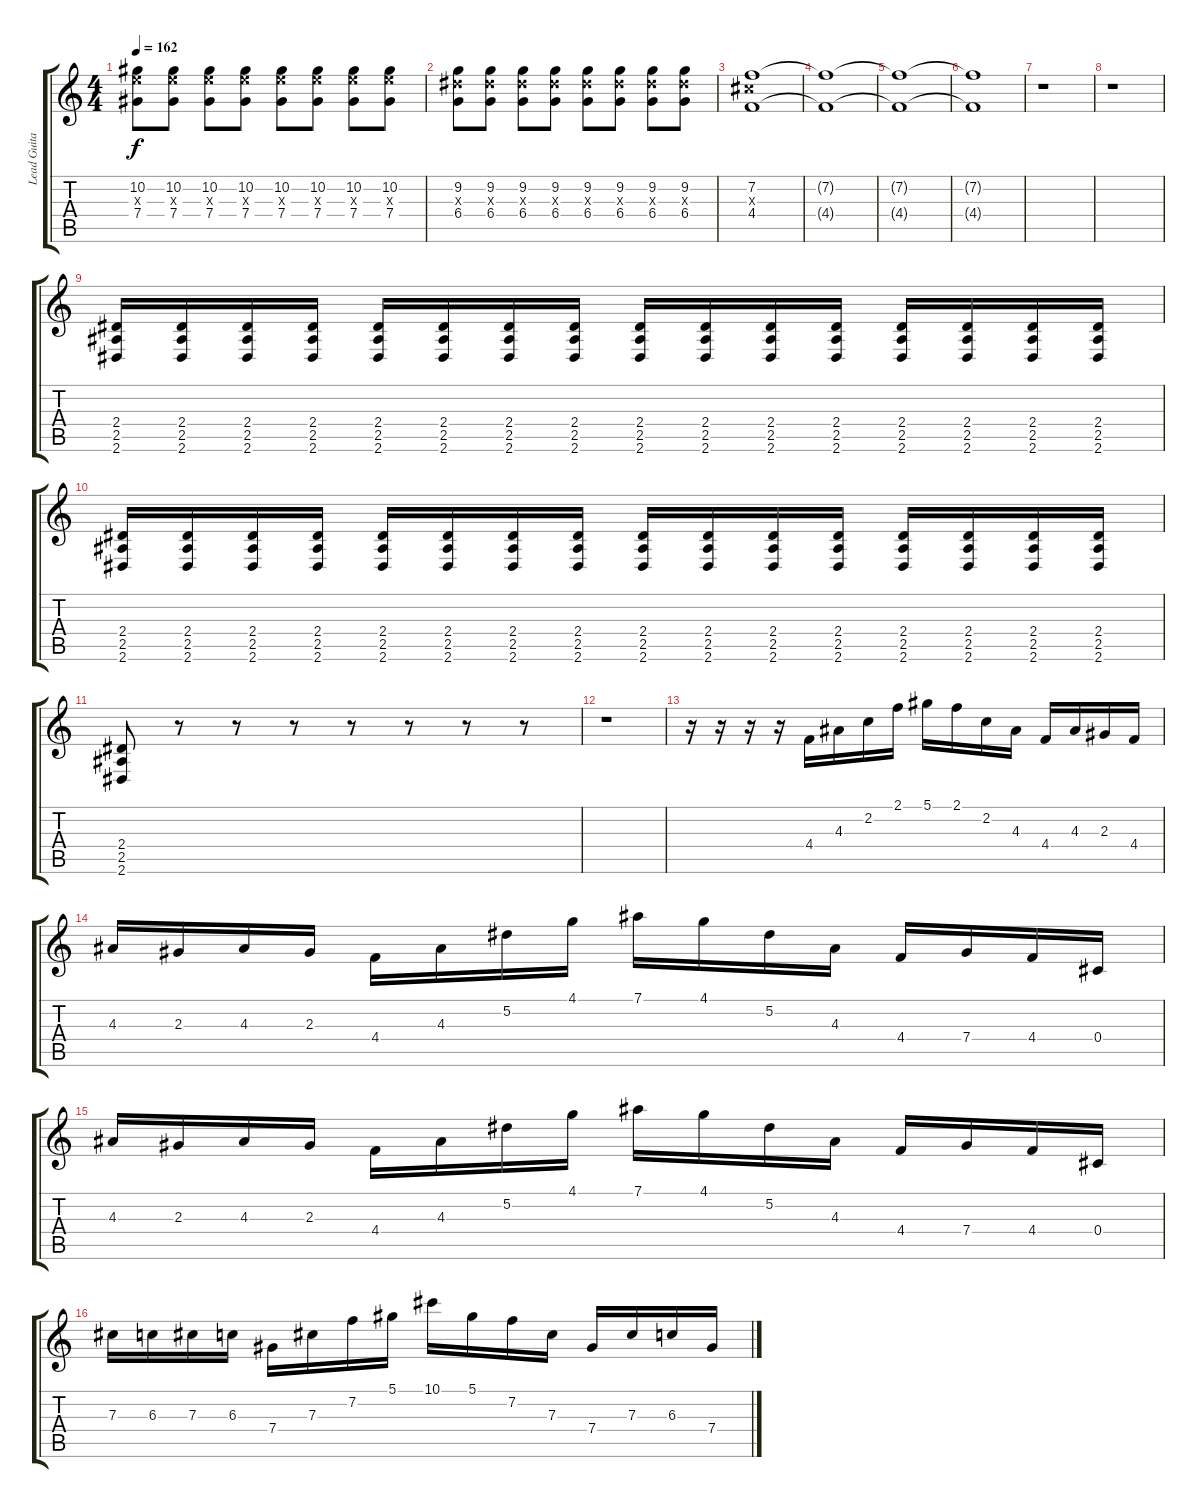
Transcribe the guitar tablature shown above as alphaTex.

\track ("Lead Guitar" "Lead Guita") {instrument distortionguitar}
\staff {score tabs}
\tuning (Eb4 Bb3 Gb3 Db3 Ab2 Db2) {hide}
\ts (4 4)
\tempo 162
\clef g2
\ks c
(10.2 10.3{x} 7.4).8{dy f} (10.2 10.3{x} 7.4).8 (10.2 10.3{x} 7.4).8 (10.2 10.3{x} 7.4).8 (10.2 10.3{x} 7.4).8 (10.2 10.3{x} 7.4).8 (10.2 10.3{x} 7.4).8 (10.2 10.3{x} 7.4).8 |
(9.2 9.3{x} 6.4).8 (9.2 9.3{x} 6.4).8 (9.2 9.3{x} 6.4).8 (9.2 9.3{x} 6.4).8 (9.2 9.3{x} 6.4).8 (9.2 9.3{x} 6.4).8 (9.2 9.3{x} 6.4).8 (9.2 9.3{x} 6.4).8 |
(7.2 7.3{x} 4.4).1 |
(7.2{t} 4.4{t}).1 |
(7.2{t} 4.4{t}).1 |
(7.2{t} 4.4{t}).1 |
r.1 |
r.1 |
(2.4 2.5 2.6).16 (2.4 2.5 2.6).16 (2.4 2.5 2.6).16 (2.4 2.5 2.6).16 (2.4 2.5 2.6).16 (2.4 2.5 2.6).16 (2.4 2.5 2.6).16 (2.4 2.5 2.6).16 (2.4 2.5 2.6).16 (2.4 2.5 2.6).16 (2.4 2.5 2.6).16 (2.4 2.5 2.6).16 (2.4 2.5 2.6).16 (2.4 2.5 2.6).16 (2.4 2.5 2.6).16 (2.4 2.5 2.6).16 |
(2.4 2.5 2.6).16 (2.4 2.5 2.6).16 (2.4 2.5 2.6).16 (2.4 2.5 2.6).16 (2.4 2.5 2.6).16 (2.4 2.5 2.6).16 (2.4 2.5 2.6).16 (2.4 2.5 2.6).16 (2.4 2.5 2.6).16 (2.4 2.5 2.6).16 (2.4 2.5 2.6).16 (2.4 2.5 2.6).16 (2.4 2.5 2.6).16 (2.4 2.5 2.6).16 (2.4 2.5 2.6).16 (2.4 2.5 2.6).16 |
(2.4 2.5 2.6).8 r.8 r.8 r.8 r.8 r.8 r.8 r.8 |
r.1 |
r.16 r.16 r.16 r.16 4.4.16 4.3.16 2.2.16 2.1.16 5.1.16 2.1.16 2.2.16 4.3.16 4.4.16 4.3.16 2.3.16 4.4.16 |
4.3.16 2.3.16 4.3.16 2.3.16 4.4.16 4.3.16 5.2.16 4.1.16 7.1.16 4.1.16 5.2.16 4.3.16 4.4.16 7.4.16 4.4.16 0.4.16 |
4.3.16 2.3.16 4.3.16 2.3.16 4.4.16 4.3.16 5.2.16 4.1.16 7.1.16 4.1.16 5.2.16 4.3.16 4.4.16 7.4.16 4.4.16 0.4.16 |
7.3.16 6.3.16 7.3.16 6.3.16 7.4.16 7.3.16 7.2.16 5.1.16 10.1.16 5.1.16 7.2.16 7.3.16 7.4.16 7.3.16 6.3.16 7.4.16
